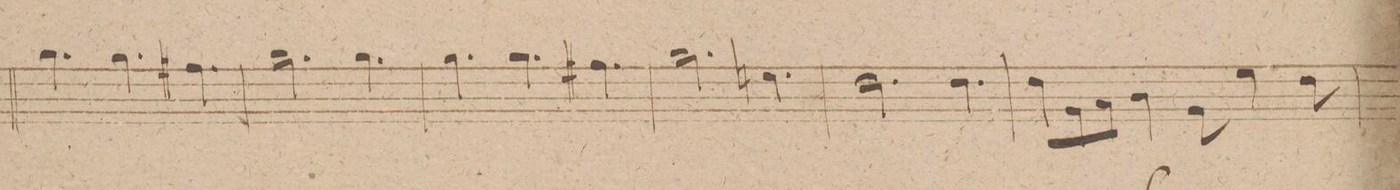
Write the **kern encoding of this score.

**kern	**dynam
*I"Clarinetto 1mo in A.	*
*clefG2	*
*k[f#]	*
*M9/8	*
4.ee\	.
4.ee\	.
4.dd#X\	.
=13	=13
2.ee\	.
4.ee\	.
=14	=14
4.ee\	.
4.ee\	.
4.dd#X\	.
=15	=15
2.ee\	.
4.cc#\	.
=16	=16
2.b\	.
4.b\	.
=17	=17
8b\L	.
8e\	.
8f#\J	.
4g\	.
8e\	.
4cc\	.
8b\	.
=18	=18
*-	*-
